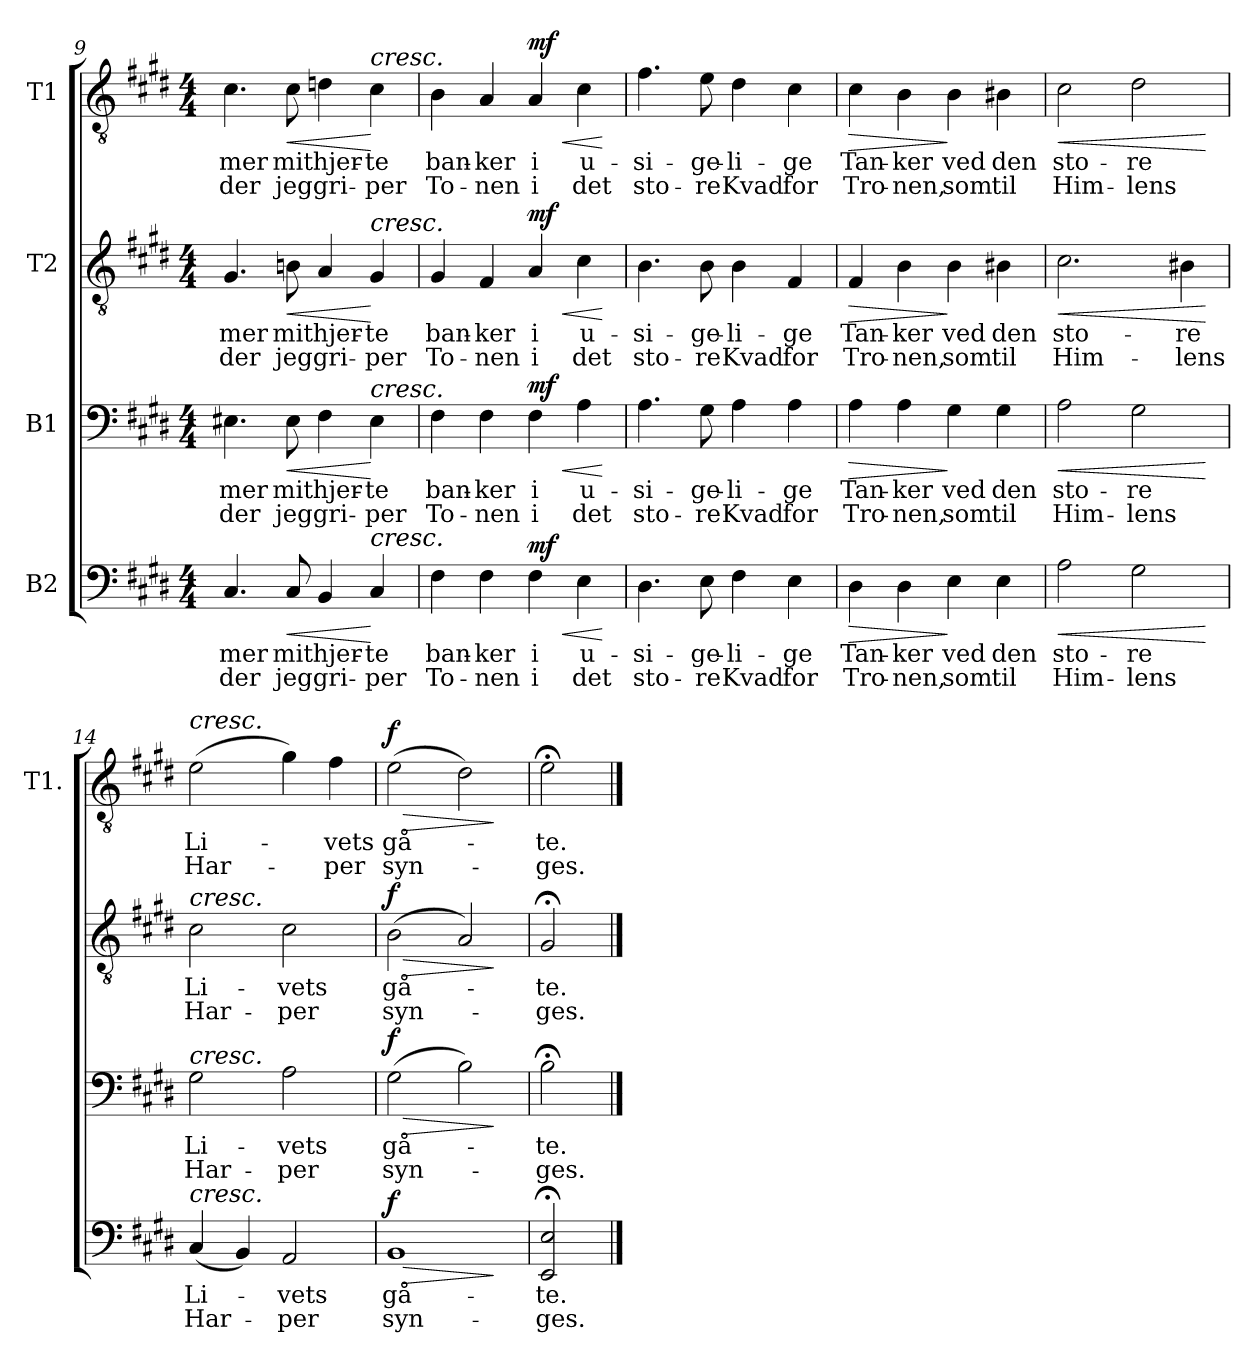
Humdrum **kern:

**kern	**text	**text	**dynam	**kern	**text	**text	**dynam	**kern	**text	**text	**dynam	**kern	**text	**text	**dynam
*part4	*part4	*part4	*part4	*part3	*part3	*part3	*part3	*part2	*part2	*part2	*part2	*part1	*part1	*part1	*part1
*staff4	*staff4	*staff4	*staff4	*staff3	*staff3	*staff3	*staff3	*staff2	*staff2	*staff2	*staff2	*staff1	*staff1	*staff1	*staff1
*I"B2	*	*	*	*I"B1	*	*	*	*I"T2	*	*	*	*I"T1	*	*	*
*	*	*	*	*	*	*	*	*	*	*	*	*I'T1.	*	*	*
*clefF4	*	*	*	*clefF4	*	*	*	*clefGv2	*	*	*	*clefGv2	*	*	*
*k[f#c#g#d#]	*	*	*	*k[f#c#g#d#]	*	*	*	*k[f#c#g#d#]	*	*	*	*k[f#c#g#d#]	*	*	*
*M4/4	*	*	*	*M4/4	*	*	*	*M4/4	*	*	*	*M4/4	*	*	*
=9	=9	=9	=9	=9	=9	=9	=9	=9	=9	=9	=9	=9	=9	=9	=9
!	!LO:LY:b	!LO:LY:b	!	!	!LO:LY:b	!LO:LY:b	!	!	!LO:LY:b	!LO:LY:b	!	!	!LO:LY:b	!LO:LY:b	!
4.C#/	mer	der	.	4.E#X\	mer	der	.	4.G#/	mer	der	.	4.c#\	mer	der	.
!	!LO:LY:b	!LO:LY:b	!LO:HP:b	!	!LO:LY:b	!LO:LY:b	!LO:HP:b	!	!LO:LY:b	!LO:LY:b	!LO:HP:b	!	!LO:LY:b	!LO:LY:b	!LO:HP:b
8C#/	mit	jeg	<	8E#\	mit	jeg	<	8Bn\	mit	jeg	<	8c#\	mit	jeg	<
!	!LO:LY:b	!LO:LY:b	!	!	!LO:LY:b	!LO:LY:b	!	!	!LO:LY:b	!LO:LY:b	!	!	!LO:LY:b	!LO:LY:b	!
4BB/	hjer-	gri-	.	4F#\	hjer-	gri-	.	4A/	hjer-	gri-	.	4dn\	hjer-	gri-	.
!	!	!	!	!	!	!	!	!	!	!	!	!LO:TX:a:i:t=cresc.	!	!	!
!	!	!	!	!	!	!	!	!LO:TX:a:i:t=cresc.	!	!	!	!	!	!	!
!	!	!	!	!LO:TX:a:i:t=cresc.	!	!	!	!	!	!	!	!	!	!	!
!LO:TX:a:i:t=cresc.	!	!	!	!	!	!	!	!	!	!	!	!	!	!	!
!	!LO:LY:b	!LO:LY:b	!	!	!LO:LY:b	!LO:LY:b	!	!	!LO:LY:b	!LO:LY:b	!	!	!LO:LY:b	!LO:LY:b	!
4C#/	-te	-per	[	4E#\	-te	-per	[	4G#/	-te	-per	[	4c#\	-te	-per	[
=10	=10	=10	=10	=10	=10	=10	=10	=10	=10	=10	=10	=10	=10	=10	=10
!	!LO:LY:b	!LO:LY:b	!	!	!LO:LY:b	!LO:LY:b	!	!	!LO:LY:b	!LO:LY:b	!	!	!LO:LY:b	!LO:LY:b	!
4F#\	ban-	To-	.	4F#\	ban-	To-	.	4G#/	ban-	To-	.	4B\	ban-	To-	.
!	!LO:LY:b	!LO:LY:b	!	!	!LO:LY:b	!LO:LY:b	!	!	!LO:LY:b	!LO:LY:b	!	!	!LO:LY:b	!LO:LY:b	!
4F#\	-ker	-nen	.	4F#\	-ker	-nen	.	4F#/	-ker	-nen	.	4A/	-ker	-nen	.
!	!LO:LY:b	!LO:LY:b	!LO:HP:b	!	!LO:LY:b	!LO:LY:b	!LO:HP:b	!	!LO:LY:b	!LO:LY:b	!LO:HP:b	!	!LO:LY:b	!LO:LY:b	!LO:HP:b
!	!	!	!LO:DY:n=1:a	!	!	!	!LO:DY:n=1:a	!	!	!	!LO:DY:n=1:a	!	!	!	!LO:DY:n=1:a
4F#\	i	i	< mf	4F#\	i	i	< mf	4A/	i	i	< mf	4A/	i	i	< mf
!	!LO:LY:b	!LO:LY:b	!	!	!LO:LY:b	!LO:LY:b	!	!	!LO:LY:b	!LO:LY:b	!	!	!LO:LY:b	!LO:LY:b	!
4E\	u-	det	.	4A\	u-	det	.	4c#\	u-	det	.	4c#\	u-	det	.
.	.	.	[	.	.	.	[	.	.	.	[	.	.	.	[
=11	=11	=11	=11	=11	=11	=11	=11	=11	=11	=11	=11	=11	=11	=11	=11
!	!LO:LY:b	!LO:LY:b	!	!	!LO:LY:b	!LO:LY:b	!	!	!LO:LY:b	!LO:LY:b	!	!	!LO:LY:b	!LO:LY:b	!
4.D#\	-si-	sto-	.	4.A\	-si-	sto-	.	4.B\	-si-	sto-	.	4.f#\	-si-	sto-	.
!	!LO:LY:b	!LO:LY:b	!	!	!LO:LY:b	!LO:LY:b	!	!	!LO:LY:b	!LO:LY:b	!	!	!LO:LY:b	!LO:LY:b	!
8E\	-ge-	-re	.	8G#\	-ge-	-re	.	8B\	-ge-	-re	.	8e\	-ge-	-re	.
!	!LO:LY:b	!LO:LY:b	!	!	!LO:LY:b	!LO:LY:b	!	!	!LO:LY:b	!LO:LY:b	!	!	!LO:LY:b	!LO:LY:b	!
4F#\	-li-	Kvad	.	4A\	-li-	Kvad	.	4B\	-li-	Kvad	.	4d#\	-li-	Kvad	.
!	!LO:LY:b	!LO:LY:b	!	!	!LO:LY:b	!LO:LY:b	!	!	!LO:LY:b	!LO:LY:b	!	!	!LO:LY:b	!LO:LY:b	!
4E\	-ge	for	.	4A\	-ge	for	.	4F#/	-ge	for	.	4c#\	-ge	for	.
=12	=12	=12	=12	=12	=12	=12	=12	=12	=12	=12	=12	=12	=12	=12	=12
!	!LO:LY:b	!LO:LY:b	!LO:HP:b	!	!LO:LY:b	!LO:LY:b	!LO:HP:b	!	!LO:LY:b	!LO:LY:b	!LO:HP:b	!	!LO:LY:b	!LO:LY:b	!LO:HP:b
4D#\	Tan-	Tro-	>	4A\	Tan-	Tro-	>	4F#/	Tan-	Tro-	>	4c#\	Tan-	Tro-	>
!	!LO:LY:b	!LO:LY:b	!	!	!LO:LY:b	!LO:LY:b	!	!	!LO:LY:b	!LO:LY:b	!	!	!LO:LY:b	!LO:LY:b	!
4D#\	-ker	-nen,	.	4A\	-ker	-nen,	.	4B\	-ker	-nen,	.	4B\	-ker	-nen,	.
!	!LO:LY:b	!LO:LY:b	!	!	!LO:LY:b	!LO:LY:b	!	!	!LO:LY:b	!LO:LY:b	!	!	!LO:LY:b	!LO:LY:b	!
4E\	ved	som	]	4G#\	ved	som	]	4B\	ved	som	]	4B\	ved	som	]
!	!LO:LY:b	!LO:LY:b	!	!	!LO:LY:b	!LO:LY:b	!	!	!LO:LY:b	!LO:LY:b	!	!	!LO:LY:b	!LO:LY:b	!
4E\	den	til	.	4G#\	den	til	.	4B#X\	den	til	.	4B#X\	den	til	.
=13	=13	=13	=13	=13	=13	=13	=13	=13	=13	=13	=13	=13	=13	=13	=13
!	!LO:LY:b	!LO:LY:b	!LO:HP:b	!	!LO:LY:b	!LO:LY:b	!LO:HP:b	!	!LO:LY:b	!LO:LY:b	!LO:HP:b	!	!LO:LY:b	!LO:LY:b	!LO:HP:b
2A\	sto-	Him-	<	2A\	sto-	Him-	<	2.c#\	sto-	Him-	<	2c#\	sto-	Him-	<
!	!LO:LY:b	!LO:LY:b	!	!	!LO:LY:b	!LO:LY:b	!	!	!	!	!	!	!LO:LY:b	!LO:LY:b	!
2G#\	-re	-lens	.	2G#\	-re	-lens	.	.	.	.	.	2d#\	-re	-lens	.
!	!	!	!	!	!	!	!	!	!LO:LY:b	!LO:LY:b	!	!	!	!	!
.	.	.	.	.	.	.	.	4B#X\	-re	-lens	.	.	.	.	.
.	.	.	[	.	.	.	[	.	.	.	[	.	.	.	[
=14	=14	=14	=14	=14	=14	=14	=14	=14	=14	=14	=14	=14	=14	=14	=14
!	!	!	!	!	!	!	!	!	!	!	!	!LO:TX:a:i:t=cresc.	!	!	!
!	!	!	!	!	!	!	!	!LO:TX:a:i:t=cresc.	!	!	!	!	!	!	!
!	!	!	!	!LO:TX:a:i:t=cresc.	!	!	!	!	!	!	!	!	!	!	!
!LO:TX:a:i:t=cresc.	!	!	!	!	!	!	!	!	!	!	!	!	!	!	!
!	!LO:LY:b	!LO:LY:b	!	!	!LO:LY:b	!LO:LY:b	!	!	!LO:LY:b	!LO:LY:b	!	!	!LO:LY:b	!LO:LY:b	!
(<4C#/	Li-	Har-	.	2G#\	Li-	Har-	.	2c#\	Li-	Har-	.	(>2e\	Li-	Har-	.
4BB/)	.	.	.	.	.	.	.	.	.	.	.	.	.	.	.
!	!LO:LY:b	!LO:LY:b	!	!	!LO:LY:b	!LO:LY:b	!	!	!LO:LY:b	!LO:LY:b	!	!	!	!	!
2AA/	-vets	-per	.	2A\	-vets	-per	.	2c#\	-vets	-per	.	4g#\)	.	.	.
!	!	!	!	!	!	!	!	!	!	!	!	!	!LO:LY:b	!LO:LY:b	!
.	.	.	.	.	.	.	.	.	.	.	.	4f#\	vets	-per	.
=15	=15	=15	=15	=15	=15	=15	=15	=15	=15	=15	=15	=15	=15	=15	=15
!	!LO:LY:b	!LO:LY:b	!LO:HP:b	!	!LO:LY:b	!LO:LY:b	!LO:HP:b	!	!LO:LY:b	!LO:LY:b	!LO:HP:b	!	!LO:LY:b	!LO:LY:b	!LO:HP:b
!	!	!	!LO:DY:n=1:a	!	!	!	!LO:DY:n=1:a	!	!	!	!LO:DY:n=1:a	!	!	!	!LO:DY:n=1:a
1BB	gå-	syn-	> f	(>2G#\	gå-	syn-	> f	(>2B\	gå-	syn-	> f	(>2e\	gå-	syn-	> f
.	.	.	.	2B\)	.	.	.	2A/)	.	.	.	2d#\)	.	.	.
.	.	.	]	.	.	.	]	.	.	.	]	.	.	.	]
=16	=16	=16	=16	=16	=16	=16	=16	=16	=16	=16	=16	=16	=16	=16	=16
!	!LO:LY:b	!LO:LY:b	!	!	!LO:LY:b	!LO:LY:b	!	!	!LO:LY:b	!LO:LY:b	!	!	!LO:LY:b	!LO:LY:b	!
2EE/;< 2E/;<	-te.	-ges.	.	2B;<\	-te.	-ges.	.	2G#;</	-te.	-ges.	.	2e;<\	-te.	-ges.	.
==	==	==	==	==	==	==	==	==	==	==	==	==	==	==	==
*-	*-	*-	*-	*-	*-	*-	*-	*-	*-	*-	*-	*-	*-	*-	*-
